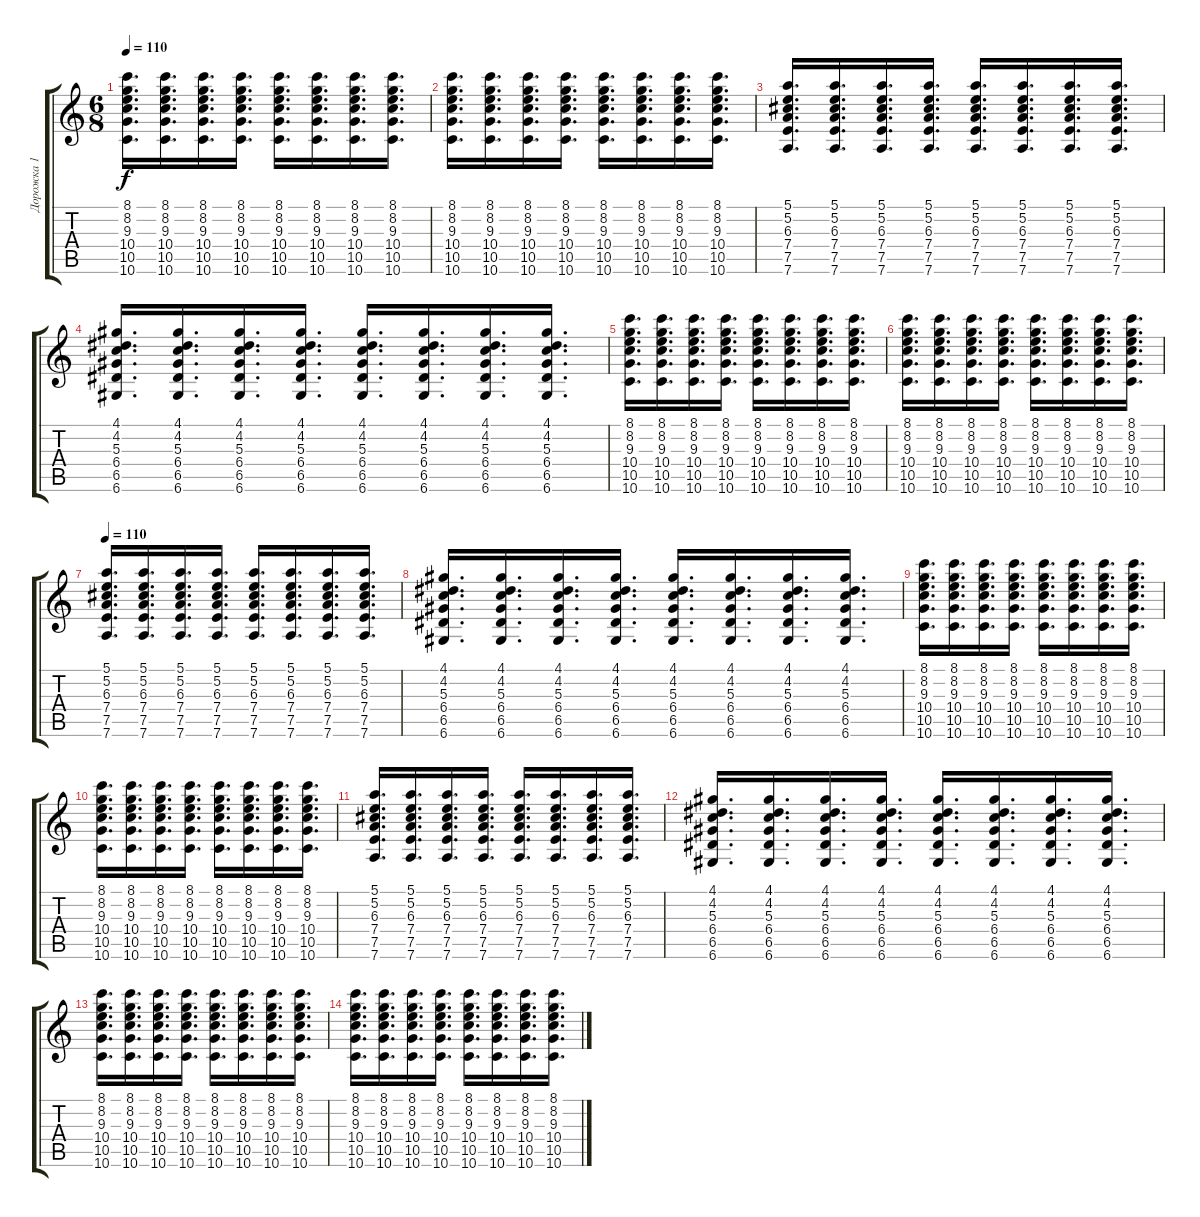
\track ("Дорожка 1" "Дорожка 1") {instrument distortionguitar}
\staff {score tabs}
\tuning (E4 B3 G3 D3 A2 D2) {hide}
\ts (6 8)
\tempo 110
\clef g2
\ks c
(8.1 8.2 9.3 10.4 10.5 10.6).16{d dy f} (8.1 8.2 9.3 10.4 10.5 10.6).16{d} (8.1 8.2 9.3 10.4 10.5 10.6).16{d} (8.1 8.2 9.3 10.4 10.5 10.6).16{d} (8.1 8.2 9.3 10.4 10.5 10.6).16{d} (8.1 8.2 9.3 10.4 10.5 10.6).16{d} (8.1 8.2 9.3 10.4 10.5 10.6).16{d} (8.1 8.2 9.3 10.4 10.5 10.6).16{d} |
(8.1 8.2 9.3 10.4 10.5 10.6).16{d} (8.1 8.2 9.3 10.4 10.5 10.6).16{d} (8.1 8.2 9.3 10.4 10.5 10.6).16{d} (8.1 8.2 9.3 10.4 10.5 10.6).16{d} (8.1 8.2 9.3 10.4 10.5 10.6).16{d} (8.1 8.2 9.3 10.4 10.5 10.6).16{d} (8.1 8.2 9.3 10.4 10.5 10.6).16{d} (8.1 8.2 9.3 10.4 10.5 10.6).16{d} |
(5.1 5.2 6.3 7.4 7.5 7.6).16{d} (5.1 5.2 6.3 7.4 7.5 7.6).16{d} (5.1 5.2 6.3 7.4 7.5 7.6).16{d} (5.1 5.2 6.3 7.4 7.5 7.6).16{d} (5.1 5.2 6.3 7.4 7.5 7.6).16{d} (5.1 5.2 6.3 7.4 7.5 7.6).16{d} (5.1 5.2 6.3 7.4 7.5 7.6).16{d} (5.1 5.2 6.3 7.4 7.5 7.6).16{d} |
(4.1 4.2 5.3 6.4 6.5 6.6).16{d} (4.1 4.2 5.3 6.4 6.5 6.6).16{d} (4.1 4.2 5.3 6.4 6.5 6.6).16{d} (4.1 4.2 5.3 6.4 6.5 6.6).16{d} (4.1 4.2 5.3 6.4 6.5 6.6).16{d} (4.1 4.2 5.3 6.4 6.5 6.6).16{d} (4.1 4.2 5.3 6.4 6.5 6.6).16{d} (4.1 4.2 5.3 6.4 6.5 6.6).16{d} |
(8.1 8.2 9.3 10.4 10.5 10.6).16{d} (8.1 8.2 9.3 10.4 10.5 10.6).16{d} (8.1 8.2 9.3 10.4 10.5 10.6).16{d} (8.1 8.2 9.3 10.4 10.5 10.6).16{d} (8.1 8.2 9.3 10.4 10.5 10.6).16{d} (8.1 8.2 9.3 10.4 10.5 10.6).16{d} (8.1 8.2 9.3 10.4 10.5 10.6).16{d} (8.1 8.2 9.3 10.4 10.5 10.6).16{d} |
(8.1 8.2 9.3 10.4 10.5 10.6).16{d} (8.1 8.2 9.3 10.4 10.5 10.6).16{d} (8.1 8.2 9.3 10.4 10.5 10.6).16{d} (8.1 8.2 9.3 10.4 10.5 10.6).16{d} (8.1 8.2 9.3 10.4 10.5 10.6).16{d} (8.1 8.2 9.3 10.4 10.5 10.6).16{d} (8.1 8.2 9.3 10.4 10.5 10.6).16{d} (8.1 8.2 9.3 10.4 10.5 10.6).16{d} |
\tempo 110
(5.1 5.2 6.3 7.4 7.5 7.6).16{d} (5.1 5.2 6.3 7.4 7.5 7.6).16{d} (5.1 5.2 6.3 7.4 7.5 7.6).16{d} (5.1 5.2 6.3 7.4 7.5 7.6).16{d} (5.1 5.2 6.3 7.4 7.5 7.6).16{d} (5.1 5.2 6.3 7.4 7.5 7.6).16{d} (5.1 5.2 6.3 7.4 7.5 7.6).16{d} (5.1 5.2 6.3 7.4 7.5 7.6).16{d} |
(4.1 4.2 5.3 6.4 6.5 6.6).16{d} (4.1 4.2 5.3 6.4 6.5 6.6).16{d} (4.1 4.2 5.3 6.4 6.5 6.6).16{d} (4.1 4.2 5.3 6.4 6.5 6.6).16{d} (4.1 4.2 5.3 6.4 6.5 6.6).16{d} (4.1 4.2 5.3 6.4 6.5 6.6).16{d} (4.1 4.2 5.3 6.4 6.5 6.6).16{d} (4.1 4.2 5.3 6.4 6.5 6.6).16{d} |
(8.1 8.2 9.3 10.4 10.5 10.6).16{d} (8.1 8.2 9.3 10.4 10.5 10.6).16{d} (8.1 8.2 9.3 10.4 10.5 10.6).16{d} (8.1 8.2 9.3 10.4 10.5 10.6).16{d} (8.1 8.2 9.3 10.4 10.5 10.6).16{d} (8.1 8.2 9.3 10.4 10.5 10.6).16{d} (8.1 8.2 9.3 10.4 10.5 10.6).16{d} (8.1 8.2 9.3 10.4 10.5 10.6).16{d} |
(8.1 8.2 9.3 10.4 10.5 10.6).16{d} (8.1 8.2 9.3 10.4 10.5 10.6).16{d} (8.1 8.2 9.3 10.4 10.5 10.6).16{d} (8.1 8.2 9.3 10.4 10.5 10.6).16{d} (8.1 8.2 9.3 10.4 10.5 10.6).16{d} (8.1 8.2 9.3 10.4 10.5 10.6).16{d} (8.1 8.2 9.3 10.4 10.5 10.6).16{d} (8.1 8.2 9.3 10.4 10.5 10.6).16{d} |
(5.1 5.2 6.3 7.4 7.5 7.6).16{d} (5.1 5.2 6.3 7.4 7.5 7.6).16{d} (5.1 5.2 6.3 7.4 7.5 7.6).16{d} (5.1 5.2 6.3 7.4 7.5 7.6).16{d} (5.1 5.2 6.3 7.4 7.5 7.6).16{d} (5.1 5.2 6.3 7.4 7.5 7.6).16{d} (5.1 5.2 6.3 7.4 7.5 7.6).16{d} (5.1 5.2 6.3 7.4 7.5 7.6).16{d} |
(4.1 4.2 5.3 6.4 6.5 6.6).16{d} (4.1 4.2 5.3 6.4 6.5 6.6).16{d} (4.1 4.2 5.3 6.4 6.5 6.6).16{d} (4.1 4.2 5.3 6.4 6.5 6.6).16{d} (4.1 4.2 5.3 6.4 6.5 6.6).16{d} (4.1 4.2 5.3 6.4 6.5 6.6).16{d} (4.1 4.2 5.3 6.4 6.5 6.6).16{d} (4.1 4.2 5.3 6.4 6.5 6.6).16{d} |
(8.1 8.2 9.3 10.4 10.5 10.6).16{d} (8.1 8.2 9.3 10.4 10.5 10.6).16{d} (8.1 8.2 9.3 10.4 10.5 10.6).16{d} (8.1 8.2 9.3 10.4 10.5 10.6).16{d} (8.1 8.2 9.3 10.4 10.5 10.6).16{d} (8.1 8.2 9.3 10.4 10.5 10.6).16{d} (8.1 8.2 9.3 10.4 10.5 10.6).16{d} (8.1 8.2 9.3 10.4 10.5 10.6).16{d} |
(8.1 8.2 9.3 10.4 10.5 10.6).16{d} (8.1 8.2 9.3 10.4 10.5 10.6).16{d} (8.1 8.2 9.3 10.4 10.5 10.6).16{d} (8.1 8.2 9.3 10.4 10.5 10.6).16{d} (8.1 8.2 9.3 10.4 10.5 10.6).16{d} (8.1 8.2 9.3 10.4 10.5 10.6).16{d} (8.1 8.2 9.3 10.4 10.5 10.6).16{d} (8.1 8.2 9.3 10.4 10.5 10.6).16{d}
